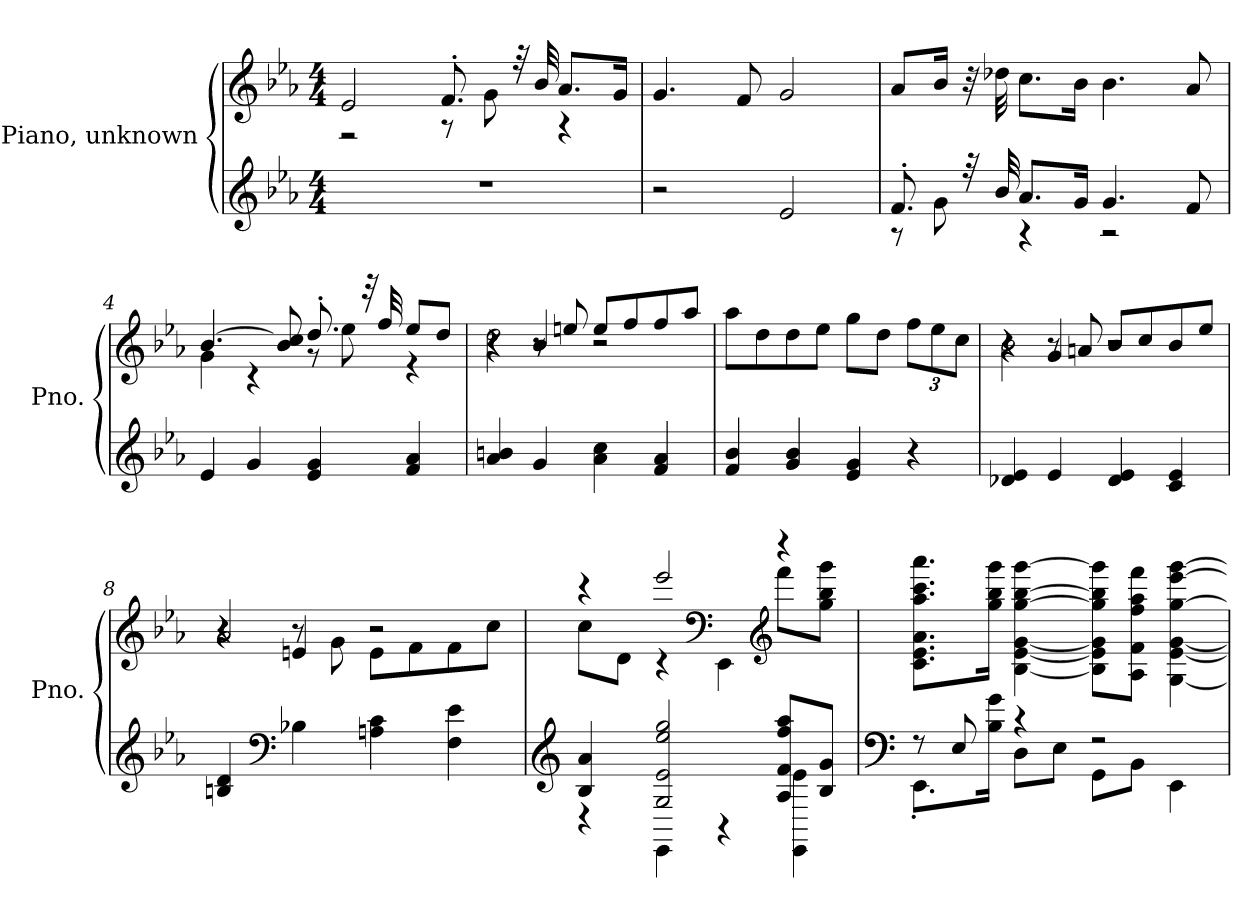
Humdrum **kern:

**kern	**kern
*part1	*part1
*staff2	*staff1
*I"Piano, unknown	*
*I'Pno.	*
*clefG2	*clefG2
*k[b-e-a-]	*k[b-e-a-]
*M4/4	*M4/4
*MM120	*MM120
=1	=1
*	*^
1r	2e-/	2r
.	8.f'/	8r
.	.	8g\
.	32r	.
.	32b-/	.
.	8.a-/L	4r
.	16g/Jk	.
*	*v	*v
=2	=2
2r	4.g/
.	8f/
2e-/	2g/
=3	=3
*^	*
8.f'/	8r	8a-/L
.	8g\	16b-/Jk
32r	.	32r
32b-/	.	32dd-X\
8.a-/L	4r	8.cc\L
16g/Jk	.	16b-\Jk
4.g/	2r	4.b-\
8f/	.	8a-/
*v	*v	*
=4	=4
*	*^
4e-/	[4.b-/	4g\
4g/	.	4r
.	8b-/] 8cc/	.
4e-/ 4g/	8.dd'/	8r
.	.	8ee-\
.	32r	.
.	32ff/	.
4f/ 4a-/	8ee-/L	4r
.	8dd/J	.
!!LO:LB:g=z
=5	=5	=5
*	*	*^
4a-/ 4bn/	4r	2dd\	4r
4g/	8r	.	4b-/
.	8een/	.	.
4a-\ 4cc\	8ee/L	2r	2r
.	8ff/	.	.
4f/ 4a-/	8ff/	.	.
.	8aa-/J	.	.
*	*v	*v	*v
=6	=6
4f/ 4b-/	8aa-\L
.	8dd\
4g/ 4b-/	8dd\
.	8ee-\J
4e-/ 4g/	8gg\L
.	8dd\J
*	*Xbrackettup
4r	12ff\L
.	12ee-\
.	12cc\J
=7	=7
*	*^
*	*	*^
4d-X/ 4e-/	4r	2b-\	4r
4e-/	8r	.	4g/
.	8an/	.	.
4d-/ 4e-/	8b-/L	2r	2r
.	8cc/	.	.
4c/ 4e-/	8b-/	.	.
.	8ee-/J	.	.
=8	=8	=8	=8
4Bn/ 4d/	2a-/	4r	4r
*clefF4	*	*	*
4B-X\	.	8r	4en/
.	.	8g\	.
4An\ 4c\	2r	8e\L	2r
.	.	8f\	.
4F\ 4e-\	.	8f\	.
.	.	8cc\J	.
*	*v	*v	*v
!!LO:LB:g=z
=9	=9
*clefG2	*
*^	*^
4B-/ 4a-/	4r	4r	8cc\L
.	.	.	8d\J
2G/ 2e-/ 2ee-/ 2gg/	4EE-\	2eee-/	4r
*	*	*clefF4	*
.	4r	.	4EE-\
*	*	*clefG2	*
8A-/ 8f/ 8ff/ 8aa-/L	4EE-\ 4e-\	4r	8fff\L
8B-/ 8g/J	.	.	8gg\ 8bb-\ 8ggg\J
*	*	*v	*v
=10	=10	=10
*clefF4	*	*
8r	8.EE-'\L	8.c\ 8.e-\ 8.a-\ 8.aa-\ 8.ccc\ 8.aaa-\L
8E-/	.	.
.	16B-\ 16g\Jk	16gg\ 16bb-\ 16ggg\Jk
4r	8D\L	[4B-\ [4e-\ [4g\ [4gg\ [4bb-\ [4ggg\
.	8E-\J	.
2r	8GG\L	8B-\] 8e-\] 8g\] 8gg\] 8bb-\] 8ggg\]L
.	8BB-\J	8A-\ 8f\ 8ff\ 8aa-\ 8fff\J
.	4EE-\	[4G\ [4e-\ [4g\ [4gg\ [4eee-\ [4ggg\
*v	*v	*
=	=
*-	*-
